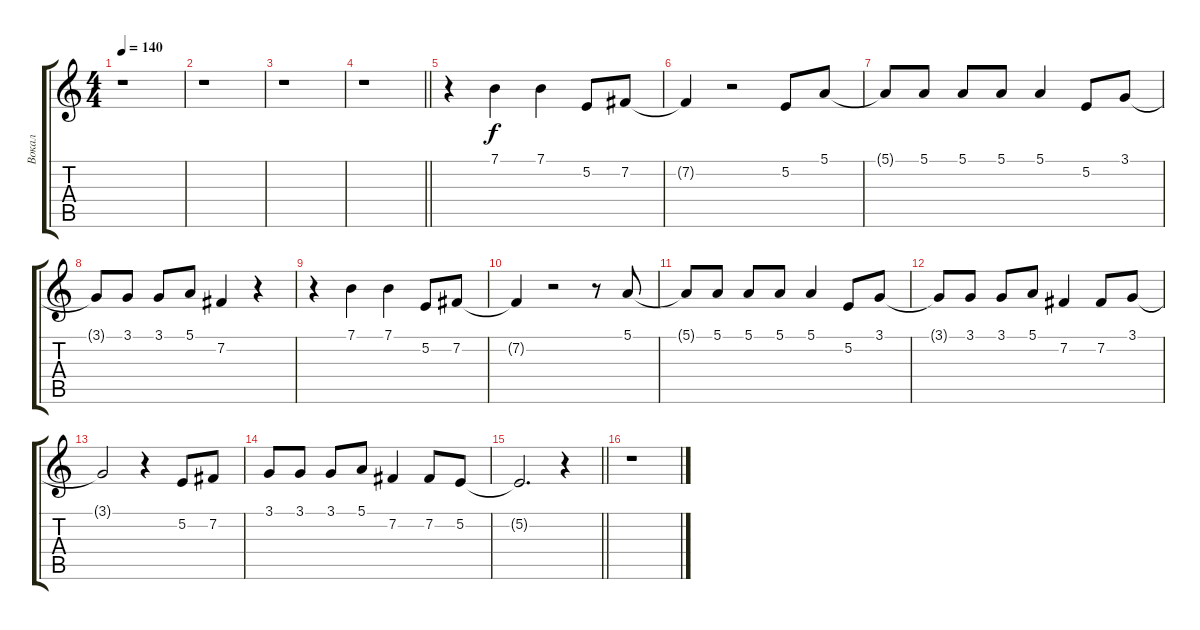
\track ("Вокал" "Вокал") {instrument sopranosax}
\staff {score tabs}
\tuning (E4 B3 G3 D3 A2 E2) {hide}
\ts (4 4)
\tempo 140
\clef g2
\ks c
r.1{dy f} |
r.1 |
r.1 |
\barLineRight lightlight
r.1 |
r.4 7.1.4 7.1.4 5.2.8 7.2.8 |
7.2{t}.4 r.2 5.2.8 5.1.8 |
5.1{t}.8 5.1.8 5.1.8 5.1.8 5.1.4 5.2.8 3.1.8 |
3.1{t}.8 3.1.8 3.1.8 5.1.8 7.2.4 r.4 |
r.4 7.1.4 7.1.4 5.2.8 7.2.8 |
7.2{t}.4 r.2 r.8 5.1.8 |
5.1{t}.8 5.1.8 5.1.8 5.1.8 5.1.4 5.2.8 3.1.8 |
3.1{t}.8 3.1.8 3.1.8 5.1.8 7.2.4 7.2.8 3.1.8 |
3.1{t}.2 r.4 5.2.8 7.2.8 |
3.1.8 3.1.8 3.1.8 5.1.8 7.2.4 7.2.8 5.2.8 |
\barLineRight lightlight
5.2{t}.2{d} r.4 |
r.1
